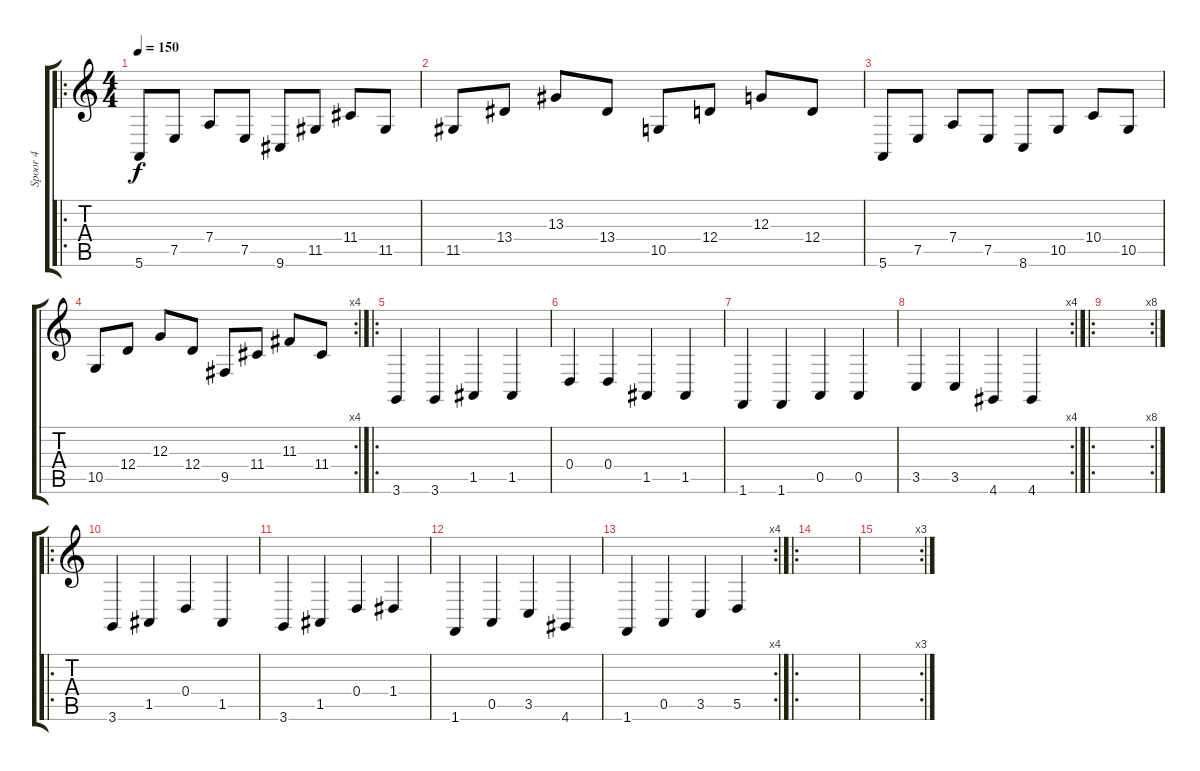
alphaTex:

\track ("Spoor 4" "Spoor 4") {instrument churchorgan}
\staff {score tabs}
\tuning (E4 B3 G3 D3 A2 E2) {hide}
\ro
\ts (4 4)
\tempo 150
\clef g2
\ks c
5.6.8{dy f instrument churchorgan} 7.5.8 7.4.8 7.5.8 9.6.8 11.5.8 11.4.8 11.5.8 |
11.5.8 13.4.8 13.3.8 13.4.8 10.5.8 12.4.8 12.3.8 12.4.8 |
5.6.8 7.5.8 7.4.8 7.5.8 8.6.8 10.5.8 10.4.8 10.5.8 |
\rc 4
10.5.8 12.4.8 12.3.8 12.4.8 9.5.8 11.4.8 11.3.8 11.4.8 |
\ro
3.6.4 3.6.4 1.5.4 1.5.4 |
0.4.4 0.4.4 1.5.4 1.5.4 |
1.6.4 1.6.4 0.5.4 0.5.4 |
\rc 4
3.5.4 3.5.4 4.6.4 4.6.4 |
\ro
\rc 8
|
\ro
3.6.4 1.5.4 0.4.4 1.5.4 |
3.6.4 1.5.4 0.4.4 1.4.4 |
1.6.4 0.5.4 3.5.4 4.6.4 |
\rc 4
1.6.4 0.5.4 3.5.4 5.5.4 |
\ro
|
\rc 3
